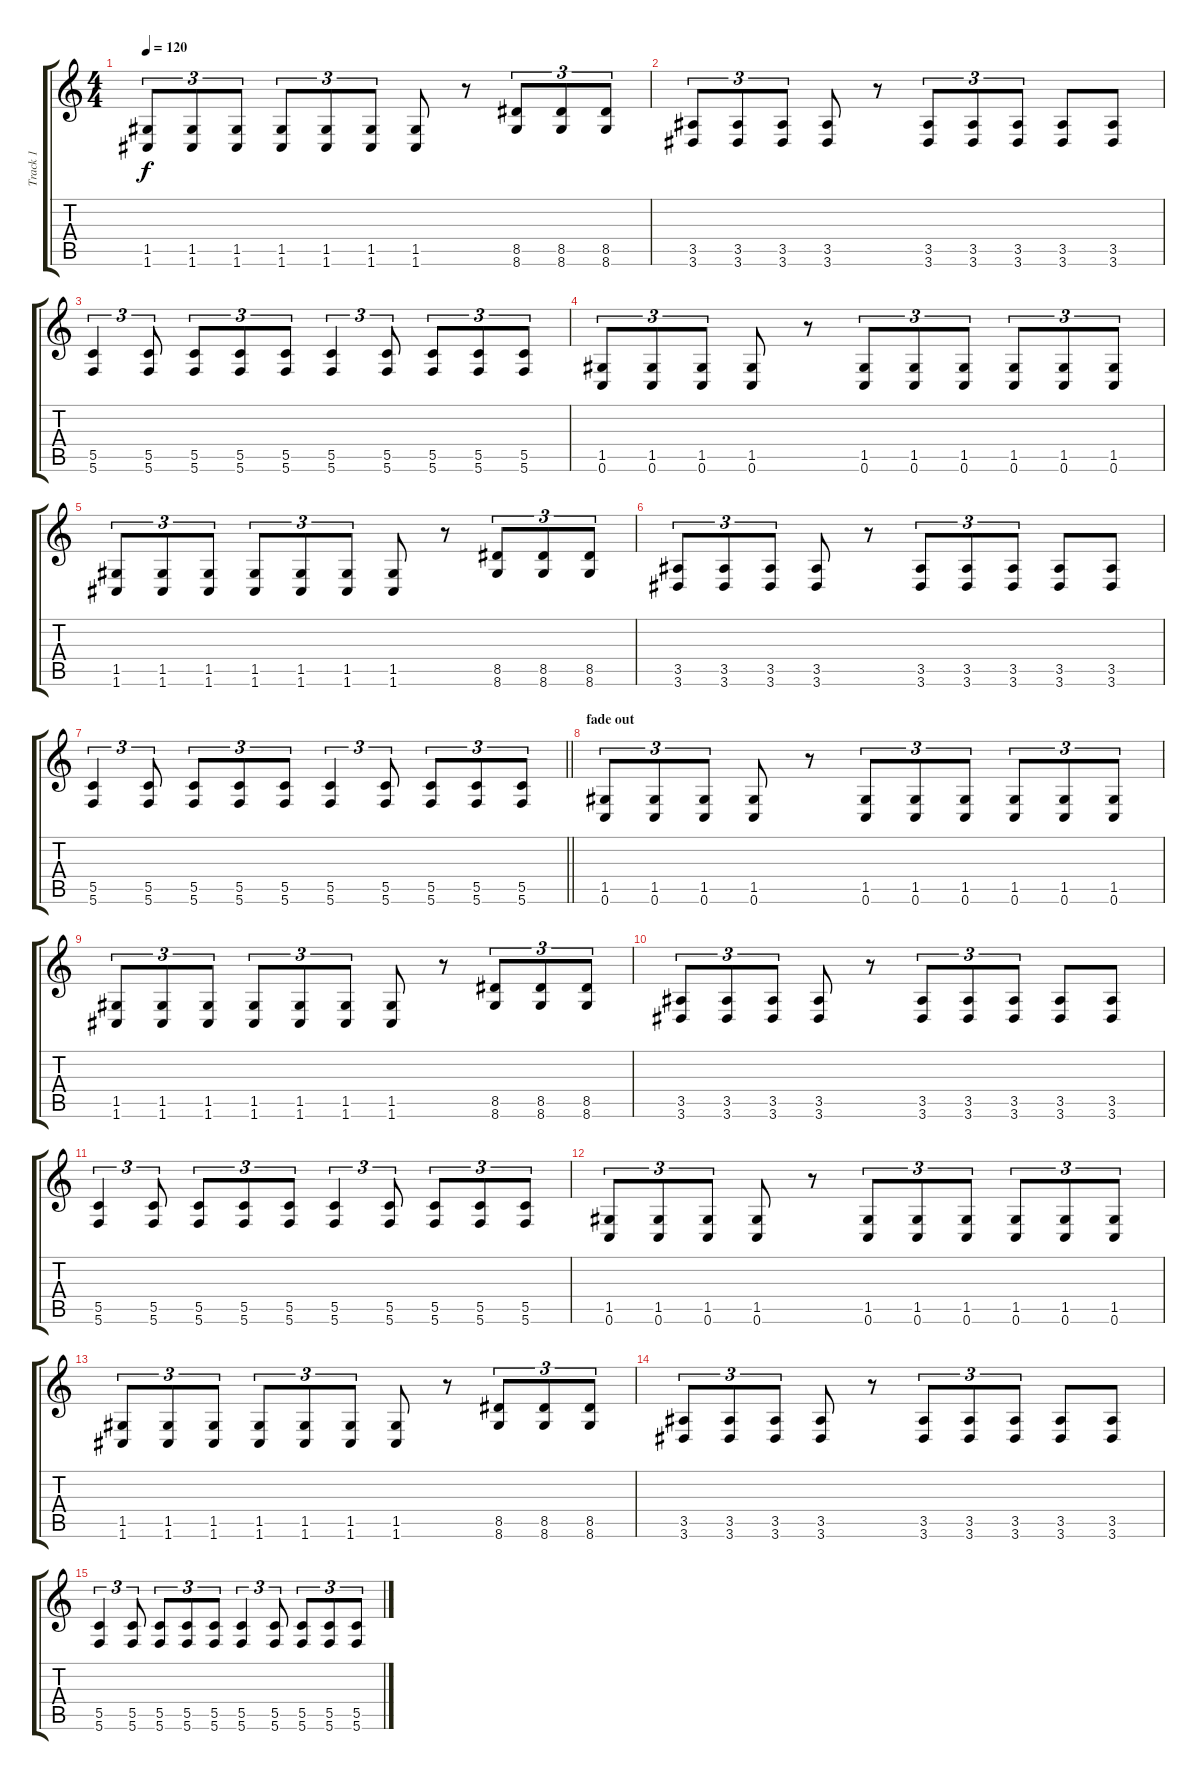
\track ("Track 1" "Track 1") {instrument overdrivenguitar}
\staff {score tabs}
\tuning (D4 A3 F3 C3 G2 C2) {hide}
\ts (4 4)
\tempo 120
\clef g2
\ks c
(1.5 1.6).8{tu (3 2) dy f} (1.5 1.6).8{tu (3 2)} (1.5 1.6).8{tu (3 2)} (1.5 1.6).8{tu (3 2)} (1.5 1.6).8{tu (3 2)} (1.5 1.6).8{tu (3 2)} (1.5 1.6).8 r.8 (8.5 8.6).8{tu (3 2)} (8.5 8.6).8{tu (3 2)} (8.5 8.6).8{tu (3 2)} |
(3.5 3.6).8{tu (3 2)} (3.5 3.6).8{tu (3 2)} (3.5 3.6).8{tu (3 2)} (3.5 3.6).8 r.8 (3.5 3.6).8{tu (3 2)} (3.5 3.6).8{tu (3 2)} (3.5 3.6).8{tu (3 2)} (3.5 3.6).8 (3.5 3.6).8 |
(5.5 5.6).4{tu (3 2)} (5.5 5.6).8{tu (3 2)} (5.5 5.6).8{tu (3 2)} (5.5 5.6).8{tu (3 2)} (5.5 5.6).8{tu (3 2)} (5.5 5.6).4{tu (3 2)} (5.5 5.6).8{tu (3 2)} (5.5 5.6).8{tu (3 2)} (5.5 5.6).8{tu (3 2)} (5.5 5.6).8{tu (3 2)} |
(1.5 0.6).8{tu (3 2)} (1.5 0.6).8{tu (3 2)} (1.5 0.6).8{tu (3 2)} (1.5 0.6).8 r.8 (1.5 0.6).8{tu (3 2)} (1.5 0.6).8{tu (3 2)} (1.5 0.6).8{tu (3 2)} (1.5 0.6).8{tu (3 2)} (1.5 0.6).8{tu (3 2)} (1.5 0.6).8{tu (3 2)} |
(1.5 1.6).8{tu (3 2)} (1.5 1.6).8{tu (3 2)} (1.5 1.6).8{tu (3 2)} (1.5 1.6).8{tu (3 2)} (1.5 1.6).8{tu (3 2)} (1.5 1.6).8{tu (3 2)} (1.5 1.6).8 r.8 (8.5 8.6).8{tu (3 2)} (8.5 8.6).8{tu (3 2)} (8.5 8.6).8{tu (3 2)} |
(3.5 3.6).8{tu (3 2)} (3.5 3.6).8{tu (3 2)} (3.5 3.6).8{tu (3 2)} (3.5 3.6).8 r.8 (3.5 3.6).8{tu (3 2)} (3.5 3.6).8{tu (3 2)} (3.5 3.6).8{tu (3 2)} (3.5 3.6).8 (3.5 3.6).8 |
\barLineRight lightlight
(5.5 5.6).4{tu (3 2)} (5.5 5.6).8{tu (3 2)} (5.5 5.6).8{tu (3 2)} (5.5 5.6).8{tu (3 2)} (5.5 5.6).8{tu (3 2)} (5.5 5.6).4{tu (3 2)} (5.5 5.6).8{tu (3 2)} (5.5 5.6).8{tu (3 2)} (5.5 5.6).8{tu (3 2)} (5.5 5.6).8{tu (3 2)} |
\section ("" "fade out")
(1.5 0.6).8{tu (3 2)} (1.5 0.6).8{tu (3 2)} (1.5 0.6).8{tu (3 2)} (1.5 0.6).8 r.8 (1.5 0.6).8{tu (3 2)} (1.5 0.6).8{tu (3 2)} (1.5 0.6).8{tu (3 2)} (1.5 0.6).8{tu (3 2)} (1.5 0.6).8{tu (3 2)} (1.5 0.6).8{tu (3 2)} |
(1.5 1.6).8{tu (3 2)} (1.5 1.6).8{tu (3 2)} (1.5 1.6).8{tu (3 2)} (1.5 1.6).8{tu (3 2)} (1.5 1.6).8{tu (3 2)} (1.5 1.6).8{tu (3 2)} (1.5 1.6).8 r.8 (8.5 8.6).8{tu (3 2)} (8.5 8.6).8{tu (3 2)} (8.5 8.6).8{tu (3 2)} |
(3.5 3.6).8{tu (3 2)} (3.5 3.6).8{tu (3 2)} (3.5 3.6).8{tu (3 2)} (3.5 3.6).8 r.8 (3.5 3.6).8{tu (3 2)} (3.5 3.6).8{tu (3 2)} (3.5 3.6).8{tu (3 2)} (3.5 3.6).8 (3.5 3.6).8 |
(5.5 5.6).4{tu (3 2)} (5.5 5.6).8{tu (3 2)} (5.5 5.6).8{tu (3 2)} (5.5 5.6).8{tu (3 2)} (5.5 5.6).8{tu (3 2)} (5.5 5.6).4{tu (3 2)} (5.5 5.6).8{tu (3 2)} (5.5 5.6).8{tu (3 2)} (5.5 5.6).8{tu (3 2)} (5.5 5.6).8{tu (3 2)} |
(1.5 0.6).8{tu (3 2)} (1.5 0.6).8{tu (3 2)} (1.5 0.6).8{tu (3 2)} (1.5 0.6).8 r.8 (1.5 0.6).8{tu (3 2)} (1.5 0.6).8{tu (3 2)} (1.5 0.6).8{tu (3 2)} (1.5 0.6).8{tu (3 2)} (1.5 0.6).8{tu (3 2)} (1.5 0.6).8{tu (3 2)} |
(1.5 1.6).8{tu (3 2)} (1.5 1.6).8{tu (3 2)} (1.5 1.6).8{tu (3 2)} (1.5 1.6).8{tu (3 2)} (1.5 1.6).8{tu (3 2)} (1.5 1.6).8{tu (3 2)} (1.5 1.6).8 r.8 (8.5 8.6).8{tu (3 2)} (8.5 8.6).8{tu (3 2)} (8.5 8.6).8{tu (3 2)} |
(3.5 3.6).8{tu (3 2)} (3.5 3.6).8{tu (3 2)} (3.5 3.6).8{tu (3 2)} (3.5 3.6).8 r.8 (3.5 3.6).8{tu (3 2)} (3.5 3.6).8{tu (3 2)} (3.5 3.6).8{tu (3 2)} (3.5 3.6).8 (3.5 3.6).8 |
(5.5 5.6).4{tu (3 2)} (5.5 5.6).8{tu (3 2)} (5.5 5.6).8{tu (3 2)} (5.5 5.6).8{tu (3 2)} (5.5 5.6).8{tu (3 2)} (5.5 5.6).4{tu (3 2)} (5.5 5.6).8{tu (3 2)} (5.5 5.6).8{tu (3 2)} (5.5 5.6).8{tu (3 2)} (5.5 5.6).8{tu (3 2)}
